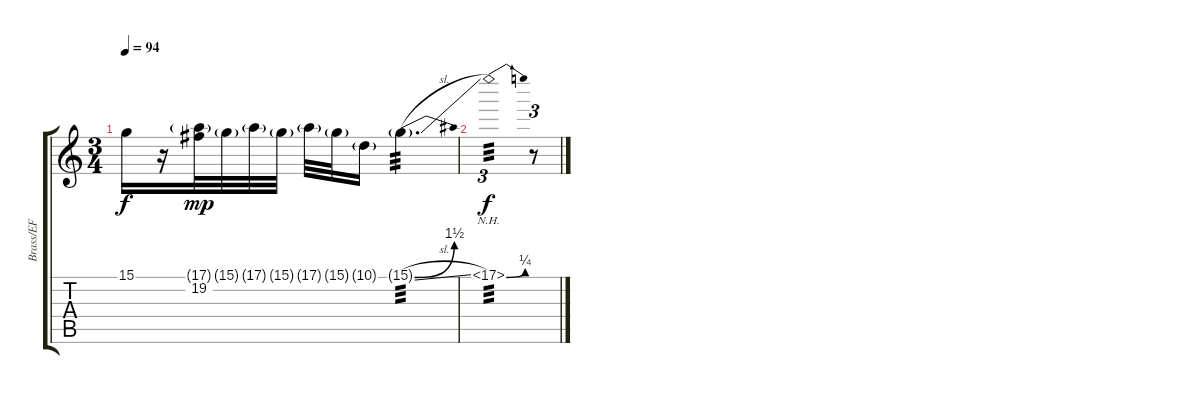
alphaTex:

\track ("Brass/EF" "Brass/EF") {instrument synthvoice}
\staff {score tabs}
\tuning (E4 B3 G3 D3 A2 E2) {hide}
\ts (3 4)
\tempo 94
\clef g2
\ks c
15.1{t}.16{dy f} r.16 (17.1{g} 19.2{t}).32{dy mp} 15.1{g}.32 17.1{g}.32 15.1{g}.32 17.1{g}.32 15.1{g}.32 10.1{g}.16 15.1{be (bend 0 0 60 6) sl g}.4{d tp 3} |
17.1{be (bend 0 0 60 1) nh}.1{tu (3 2) tp 3 dy f} r.8{tu (3 2)}
